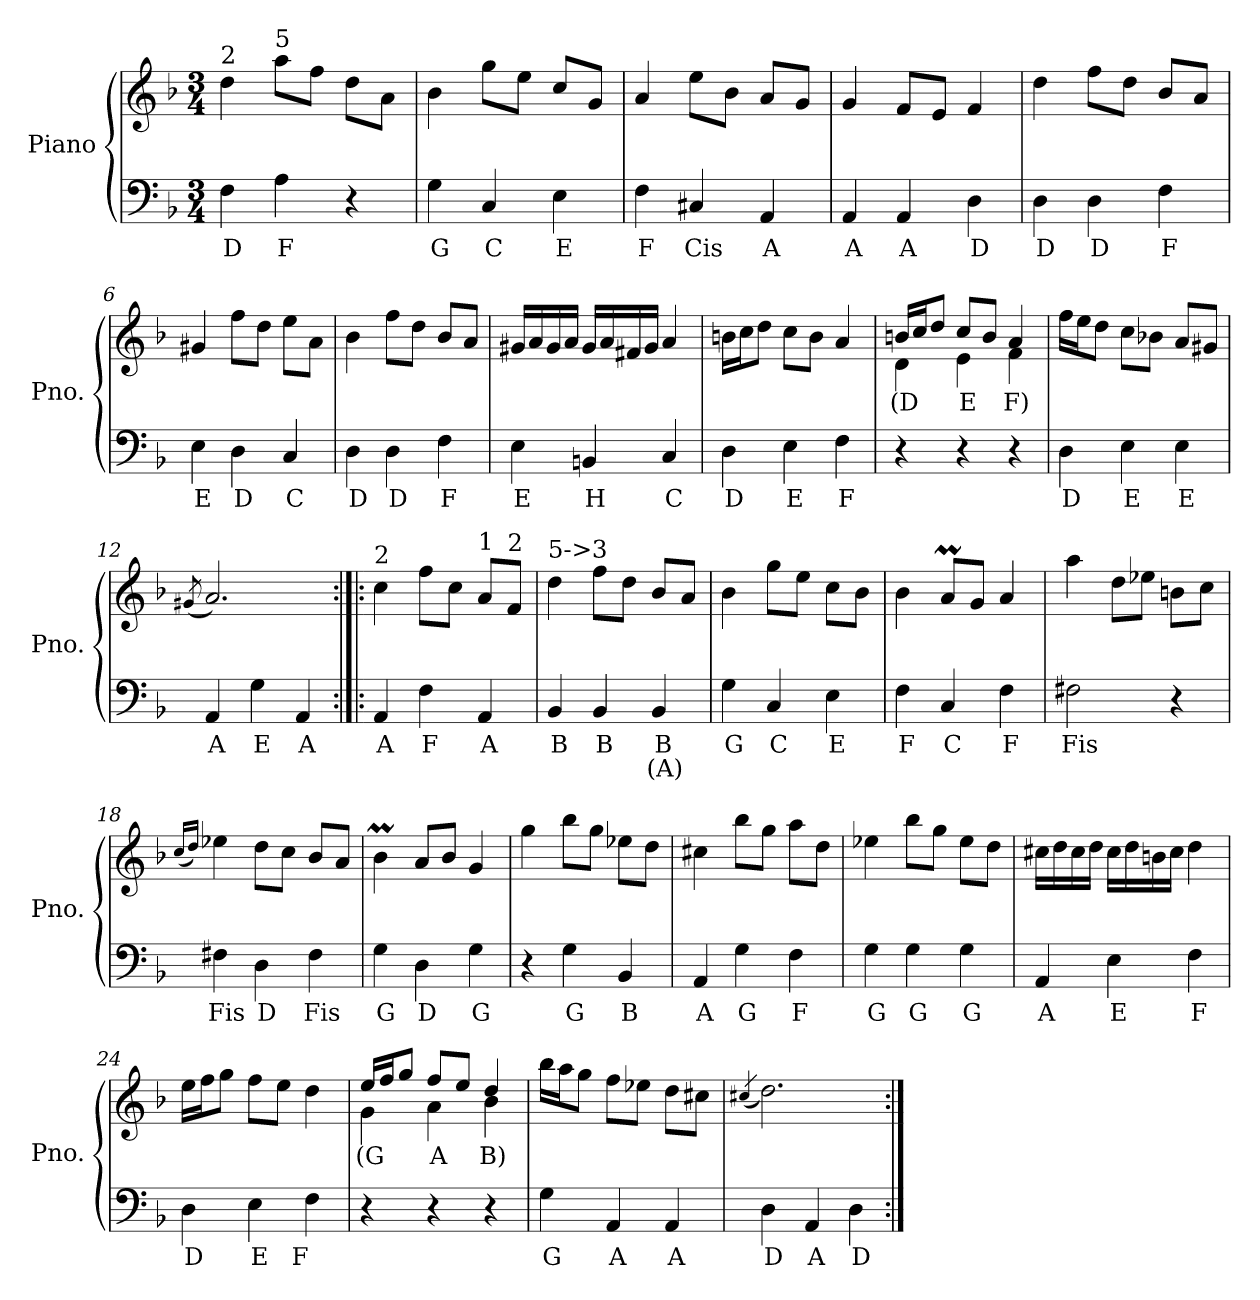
**kern	**text	**text	**kern	**text
*part1	*part1	*part1	*part1	*part1
*staff2	*staff2	*staff2	*staff1	*staff1
*I"Piano	*	*	*	*
*I'Pno.	*	*	*	*
*clefF4	*	*	*clefG2	*
*k[b-]	*	*	*k[b-]	*
*M3/4	*	*	*M3/4	*
=1	=1	=1	=1	=1
!	!	!	!LO:TX:a:t=2	!
4F\	D	.	4dd\	.
!	!	!	!LO:TX:a:t=5	!
4A\	F	.	8aa\L	.
.	.	.	8ff\J	.
4r	.	.	8dd\L	.
.	.	.	8a\J	.
=2	=2	=2	=2	=2
4G\	G	.	4b-\	.
4C/	C	.	8gg\L	.
.	.	.	8ee\J	.
4E\	E	.	8cc/L	.
.	.	.	8g/J	.
=3	=3	=3	=3	=3
4F\	F	.	4a/	.
4C#X/	Cis	.	8ee\L	.
.	.	.	8b-\J	.
4AA/	A	.	8a/L	.
.	.	.	8g/J	.
=4	=4	=4	=4	=4
4AA/	A	.	4g/	.
4AA/	A	.	8f/L	.
.	.	.	8e/J	.
4D\	D	.	4f/	.
=5	=5	=5	=5	=5
4D\	D	.	4dd\	.
4D\	D	.	8ff\L	.
.	.	.	8dd\J	.
4F\	F	.	8b-/L	.
.	.	.	8a/J	.
=6	=6	=6	=6	=6
4E\	E	.	4g#X/	.
4D\	D	.	8ff\L	.
.	.	.	8dd\J	.
4C/	C	.	8ee\L	.
.	.	.	8a\J	.
!!LO:LB:g=z
=7	=7	=7	=7	=7
4D\	D	.	4b-\	.
4D\	D	.	8ff\L	.
.	.	.	8dd\J	.
4F\	F	.	8b-/L	.
.	.	.	8a/J	.
=8	=8	=8	=8	=8
4E\	E	.	16g#X/LL	.
.	.	.	16a/	.
.	.	.	16g#/	.
.	.	.	16a/JJ	.
4BBn/	H	.	16g#/LL	.
.	.	.	16a/	.
.	.	.	16f#X/	.
.	.	.	16g#/JJ	.
4C/	C	.	4a/	.
=9	=9	=9	=9	=9
4D\	D	.	16bn\LL	.
.	.	.	16cc\J	.
.	.	.	8dd\J	.
4E\	E	.	8cc\L	.
.	.	.	8b\J	.
4F\	F	.	4a/	.
=10	=10	=10	=10	=10
*	*	*	*^	*
4r	.	.	16bn/LL	4d\	(D
.	.	.	16cc/J	.	.
.	.	.	8dd/J	.	.
4r	.	.	8cc/L	4e\	E
.	.	.	8b/J	.	.
4r	.	.	4a/	4f\	F)
*	*	*	*v	*v	*
=11	=11	=11	=11	=11
4D\	D	.	16ff\LL	.
.	.	.	16ee\J	.
.	.	.	8dd\J	.
4E\	E	.	8cc\L	.
.	.	.	8b-X\J	.
4E\	E	.	8a/L	.
.	.	.	8g#X/J	.
!!LO:LB:g=z
=12	=12	=12	=12	=12
.	.	.	(8qg#X/	.
4AA/	A	.	2.a/)	.
4G\	E	.	.	.
4AA/	A	.	.	.
=13:|!|:	=13:|!|:	=13:|!|:	=13:|!|:	=13:|!|:
!	!	!	!LO:TX:a:t=2	!
4AA/	A	.	4cc\	.
4F\	F	.	8ff\L	.
.	.	.	8cc\J	.
!	!	!	!LO:TX:a:t=1	!
4AA/	A	.	8a/L	.
!	!	!	!LO:TX:a:t=2	!
.	.	.	8f/J	.
=14	=14	=14	=14	=14
!	!	!	!LO:TX:a:t=5->3	!
4BB-/	B	.	4dd\	.
4BB-/	B	.	8ff\L	.
.	.	.	8dd\J	.
4BB-/	B	(A)	8b-/L	.
.	.	.	8a/J	.
=15	=15	=15	=15	=15
4G\	G	.	4b-\	.
4C/	C	.	8gg\L	.
.	.	.	8ee\J	.
4E\	E	.	8cc\L	.
.	.	.	8b-\J	.
=16	=16	=16	=16	=16
4F\	F	.	4b-\	.
4C/	C	.	8am/L	.
.	.	.	8g/J	.
4F\	F	.	4a/	.
=17	=17	=17	=17	=17
2F#X\	Fis	.	4aa\	.
.	.	.	8dd\L	.
.	.	.	8ee-X\J	.
4r	.	.	8bn\L	.
.	.	.	8cc\J	.
!!LO:LB:g=z
=18	=18	=18	=18	=18
.	.	.	(16qcc/LL	.
.	.	.	16qdd/JJ)	.
4F#X\	Fis	.	4ee-X\	.
4D\	D	.	8dd\L	.
.	.	.	8cc\J	.
4F#\	Fis	.	8b-/L	.
.	.	.	8a/J	.
=19	=19	=19	=19	=19
4G\	G	.	4b-M\	.
4D\	D	.	8a/L	.
.	.	.	8b-/J	.
4G\	G	.	4g/	.
=20	=20	=20	=20	=20
4r	.	.	4gg\	.
4G\	G	.	8bb-\L	.
.	.	.	8gg\J	.
4BB-/	B	.	8ee-X\L	.
.	.	.	8dd\J	.
=21	=21	=21	=21	=21
4AA/	A	.	4cc#X\	.
4G\	G	.	8bb-\L	.
.	.	.	8gg\J	.
4F\	F	.	8aa\L	.
.	.	.	8dd\J	.
=22	=22	=22	=22	=22
4G\	G	.	4ee-X\	.
4G\	G	.	8bb-\L	.
.	.	.	8gg\J	.
4G\	G	.	8ee-\L	.
.	.	.	8dd\J	.
=23	=23	=23	=23	=23
4AA/	A	.	16cc#X\LL	.
.	.	.	16dd\	.
.	.	.	16cc#\	.
.	.	.	16dd\JJ	.
4E\	E	.	16cc#\LL	.
.	.	.	16dd\	.
.	.	.	16bn\	.
.	.	.	16cc#\JJ	.
4F\	F	.	4dd\	.
!!LO:LB:g=z
=24	=24	=24	=24	=24
4D\	D	.	16ee\LL	.
.	.	.	16ff\J	.
.	.	.	8gg\J	.
4E\	E	.	8ff\L	.
.	.	.	8ee\J	.
4F\	F	.	4dd\	.
=25	=25	=25	=25	=25
*	*	*	*^	*
4r	.	.	16ee/LL	4g\	(G
.	.	.	16ff/J	.	.
.	.	.	8gg/J	.	.
4r	.	.	8ff/L	4a\	A
.	.	.	8ee/J	.	.
4r	.	.	4dd/	4b-\	B)
*	*	*	*v	*v	*
=26	=26	=26	=26	=26
4G\	G	.	16bb-\LL	.
.	.	.	16aa\J	.
.	.	.	8gg\J	.
4AA/	A	.	8ff\L	.
.	.	.	8ee-X\J	.
4AA/	A	.	8dd\L	.
.	.	.	8cc#X\J	.
=27	=27	=27	=27	=27
.	.	.	(4qcc#X/	.
4D\	D	.	2.dd\)	.
4AA/	A	.	.	.
4D\	D	.	.	.
=:|!	=:|!	=:|!	=:|!	=:|!
*-	*-	*-	*-	*-
